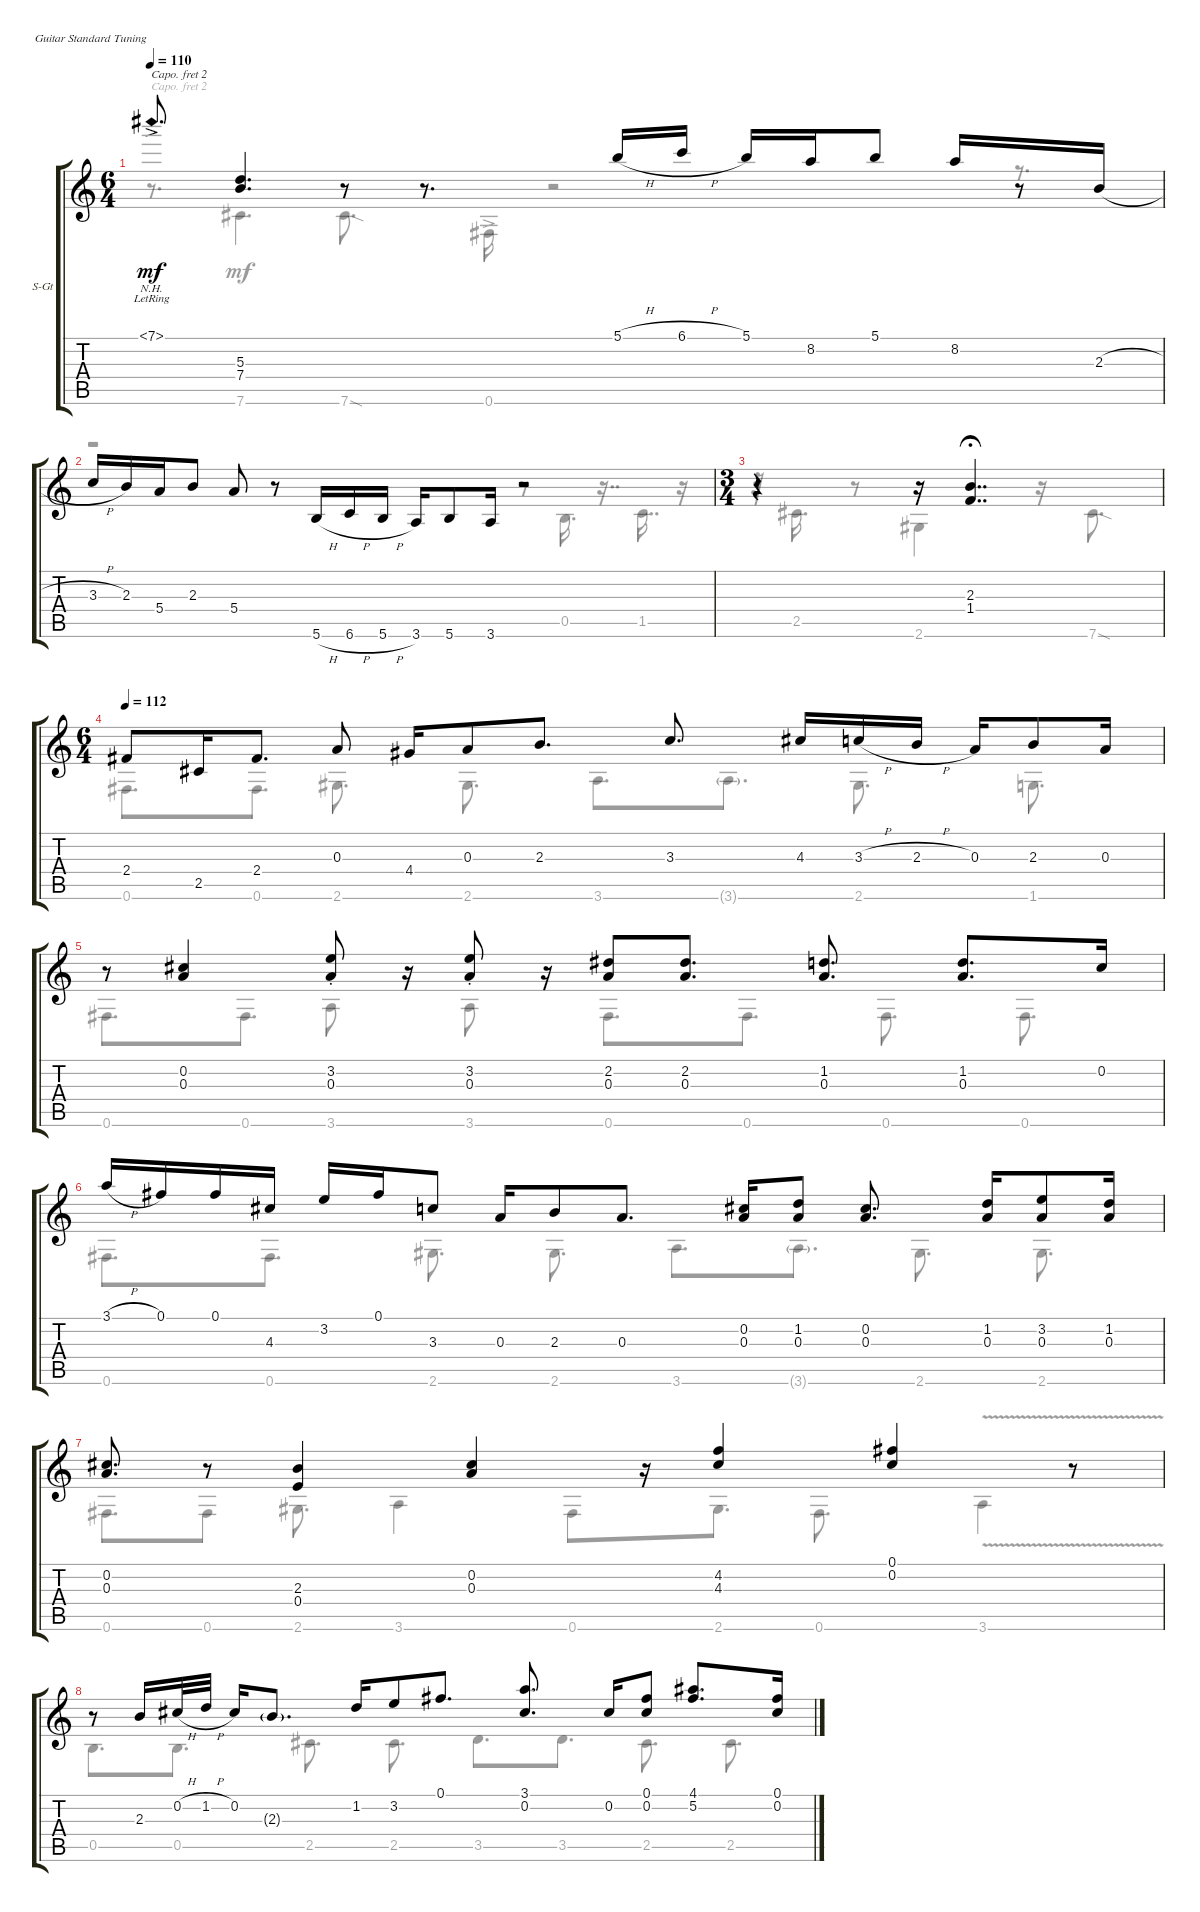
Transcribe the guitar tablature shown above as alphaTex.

\defaultSystemsLayout 4
\bracketExtendMode groupsimilarinstruments
\firstSystemTrackNameOrientation horizontal
\otherSystemsTrackNameOrientation horizontal
\track ("Steel Guitar" "S-Gt") {instrument acousticguitarsteel}
\staff {score tabs}
\capo 2
\tuning (E4 B3 G3 D3 A2 E2)
\voice
\ts (6 4)
\tempo 110
\clef g2
\scale
0.505506
\ks c
7.1{nh ac lr}.8{d dy mf} (7.4 5.3).4{d} r.8 r.8{d} 5.1{h}.16 6.1{h}.16 5.1.16 8.2.16 5.1.8 8.2.16 r.8 2.3{h}.16 |
\scale
0.494479 3.3{h}.16 2.3.16 5.4.16 2.3.8 5.4.8 r.8 5.6{h}.16 6.6{h}.16 5.6{h}.16 3.6.16 5.6.8 3.6.16 r.2 |
\ts (3 4)
\scale
0.515265 r.4 r.16 (2.3 1.4).4{dd fermata (medium 0)} |
\ts (6 4)
\tempo 112
\scale
0.484268 2.4.8 2.5.16 2.4.8{d} 0.3.8 4.4.16 0.3.8 2.3.8{d} 3.3.8{d} 4.3.16 3.3{h}.16 2.3{h}.16 0.3.16 2.3.8 0.3.16 |
\scale
0.494751 r.8 (0.2 0.3).4 (3.2{st} 0.3{st}).8 r.16 (3.2{st} 0.3{st}).8 r.16 (2.2 0.3).8 (2.2 0.3).8{d} (1.2 0.3).8{d} (1.2 0.3).8{d} 0.2.16 |
\scale
0.478045 3.1{h}.16 0.1.16 0.1.16 4.3.16 3.2.16 0.1.16 3.3.8 0.3.16 2.3.8 0.3.8{d} (0.2 0.3).16 (1.2 0.3).8 (0.2 0.3).8{d} (0.3 1.2).16 (3.2 0.3).8 (1.2 0.3).16 |
\scale
0.403105 (0.2 0.3).8{d} r.8 (2.3 0.4).4 (0.3 0.2).4 r.16 (4.3 4.2).4 (0.1 0.2).4 r.8 |
\scale
0.388955 r.8 2.3.16 0.2{h}.32 1.2{h}.32 0.2.16 2.3{g}.8{d} 1.2.16 3.2.8 0.1.8{d} (3.1 0.2).8{d} 0.2.16 (0.1 0.2).8 (4.1 5.2).8{d} (0.1 0.2).16
\voice
\clef g2
\ottava regular
\simile none
\scale
0.505506
\ks c
r.8{d dy mf} 7.6.4{d} 7.6{sod}.8{d} 0.6{ac}.16 r.2 r.8{d} |
\scale
0.494479 r.1 r.8 0.5.16{d} r.16{dd} 1.5.16{dd} r.16 |
\scale
0.515265 r.32 2.5.16{d} r.8 2.6.4 r.16 7.6{sod}.8{d} |
\scale
0.484268 0.6.8{d} 0.6.8{d} 2.6.8{d} 2.6.8{d} 3.6.8{d} 3.6{g}.8{d} 2.6.8{d} 1.6.8{d} |
\scale
0.494751 0.6.8{d} 0.6.8{d} 3.6.8 r.16 3.6.8 r.16 0.6.8{d} 0.6.8{d} 0.6.8{d} 0.6.8{d} |
\scale
0.478045 0.6.8{d} 0.6.8{d} 2.6.8{d} 2.6.8{d} 3.6.8{d} 3.6{g}.8{d} 2.6.8{d} 2.6.8{d} |
\scale
0.403105 0.6.8{d} 0.6.8 2.6.8{d} 3.6.4 0.6.8 2.6.8{d} 0.6.8{d} 3.6{v}.4 |
\scale
0.388955 0.5.8{d} 0.5.8{d} 2.5.8{d} 2.5.8{d} 3.5.8{d} 3.5.8{d} 2.5.8{d} 2.5.8{d}
